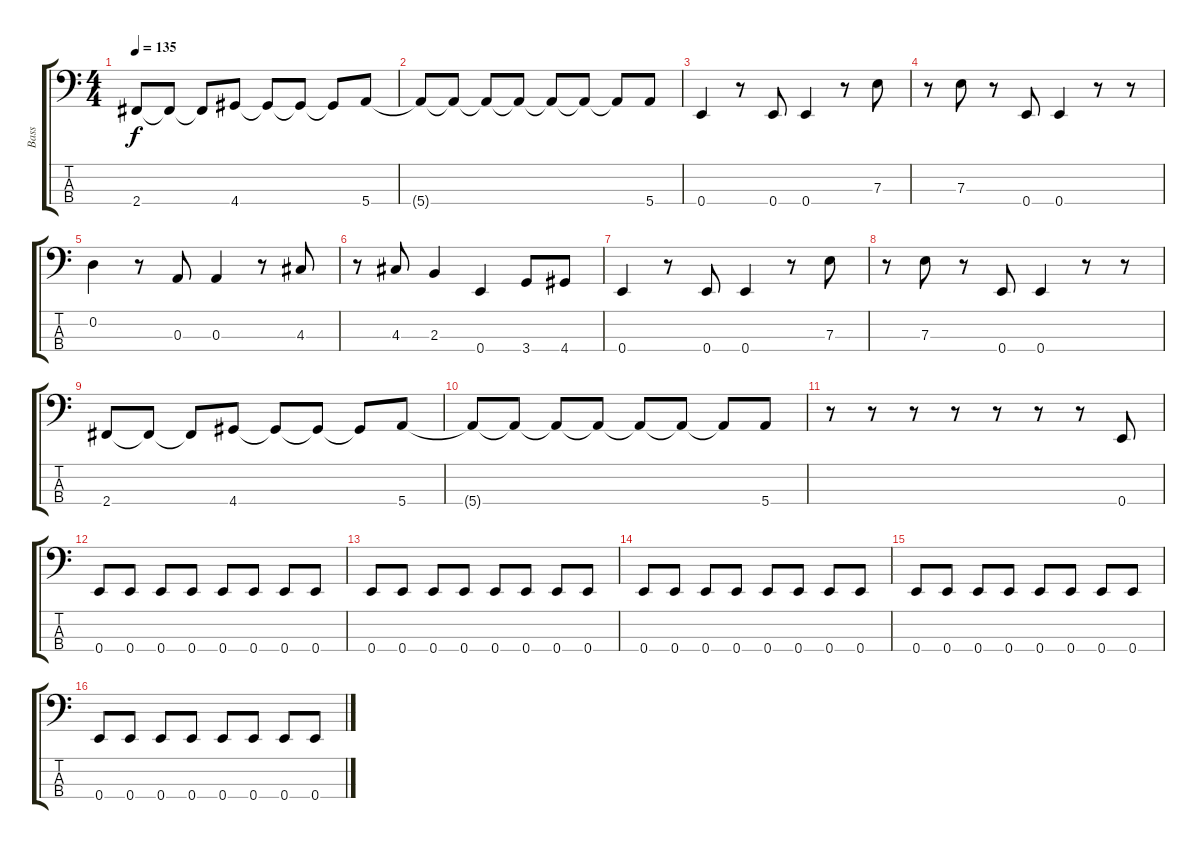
\track ("Bass" "Bass") {instrument electricbassfinger}
\staff {score tabs}
\tuning (G2 D2 A1 E1) {hide}
\ts (4 4)
\tempo 135
\clef f4
\ks c
2.4.8{dy f} 2.4{t}.8 2.4{t}.8 4.4.8 4.4{t}.8 4.4{t}.8 4.4{t}.8 5.4.8 |
5.4{t}.8 5.4{t}.8 5.4{t}.8 5.4{t}.8 5.4{t}.8 5.4{t}.8 5.4{t}.8 5.4.8 |
0.4.4 r.8 0.4.8 0.4.4 r.8 7.3.8 |
r.8 7.3.8 r.8 0.4.8 0.4.4 r.8 r.8 |
0.2.4 r.8 0.3.8 0.3.4 r.8 4.3.8 |
r.8 4.3.8 2.3.4 0.4.4 3.4.8 4.4.8 |
0.4.4 r.8 0.4.8 0.4.4 r.8 7.3.8 |
r.8 7.3.8 r.8 0.4.8 0.4.4 r.8 r.8 |
2.4.8 2.4{t}.8 2.4{t}.8 4.4.8 4.4{t}.8 4.4{t}.8 4.4{t}.8 5.4.8 |
5.4{t}.8 5.4{t}.8 5.4{t}.8 5.4{t}.8 5.4{t}.8 5.4{t}.8 5.4{t}.8 5.4.8 |
r.8 r.8 r.8 r.8 r.8 r.8 r.8 0.4.8 |
0.4.8 0.4.8 0.4.8 0.4.8 0.4.8 0.4.8 0.4.8 0.4.8 |
0.4.8 0.4.8 0.4.8 0.4.8 0.4.8 0.4.8 0.4.8 0.4.8 |
0.4.8 0.4.8 0.4.8 0.4.8 0.4.8 0.4.8 0.4.8 0.4.8 |
0.4.8 0.4.8 0.4.8 0.4.8 0.4.8 0.4.8 0.4.8 0.4.8 |
0.4.8 0.4.8 0.4.8 0.4.8 0.4.8 0.4.8 0.4.8 0.4.8
